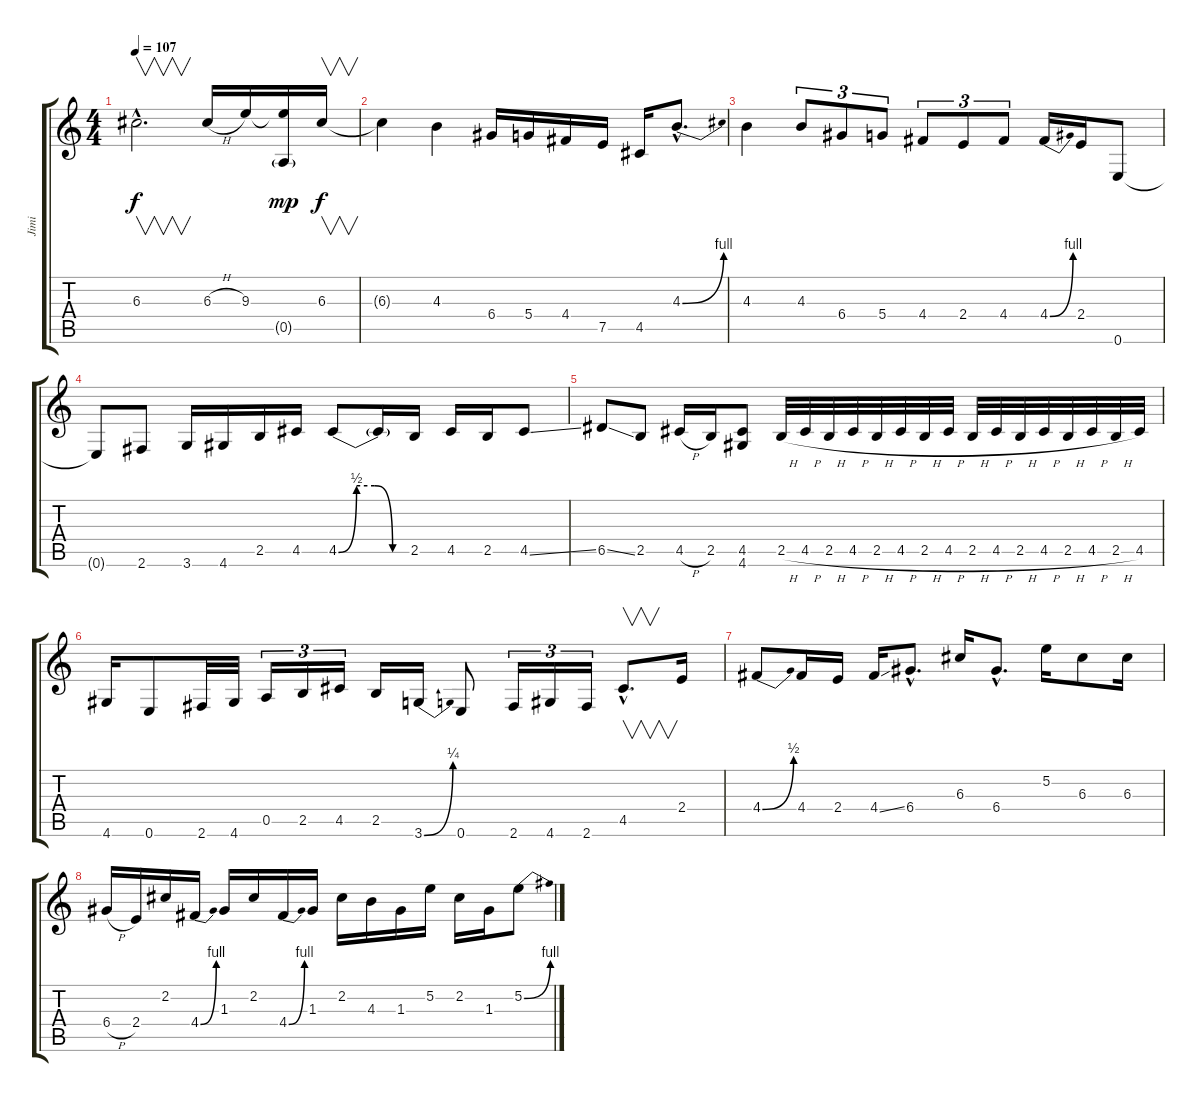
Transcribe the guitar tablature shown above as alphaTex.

\track ("Jimi" "Jimi") {instrument distortionguitar}
\staff {score tabs}
\tuning (E4 B3 G3 D3 A2 E2) {hide}
\ts (4 4)
\tempo 107
\clef g2
\ks c
6.3{hac}.2{v d dy f instrument distortionguitar} 6.3{h}.16 9.3.16 (9.3{t} 0.5{g}).16{dy mp} 6.3.16{v dy f} |
6.3{t}.4 4.3.4 6.4.16 5.4.16 4.4.16 7.5.16 4.5.16 4.3{be (bend 0 0 60 4) hac}.8{d} |
4.3.4 4.3.8{tu (3 2)} 6.4.8{tu (3 2)} 5.4.8{tu (3 2)} 4.4.8{tu (3 2)} 2.4.8{tu (3 2)} 4.4.8{tu (3 2)} 4.4{be (bend 0 0 60 4)}.16 2.4.16 0.6.8 |
0.6{t}.8 2.6.8 3.6.16 4.6.16 2.5.16 4.5.16 4.5{be (custom 0 0 15 2 30 2 45 0 60 0)}.8 4.5{t}.16 2.5.16 4.5.16 2.5.16 4.5{ss}.8 |
6.5{ss}.8 2.5.8 4.5{h}.16 2.5.16 (4.5 4.6).8 2.5{h}.32 4.5{h}.32 2.5{h}.32 4.5{h}.32 2.5{h}.32 4.5{h}.32 2.5{h}.32 4.5{h}.32 2.5{h}.32 4.5{h}.32 2.5{h}.32 4.5{h}.32 2.5{h}.32 4.5{h}.32 2.5{h}.32 4.5.32 |
4.6.16 0.6.8 2.6.32 4.6.32 0.5.16{tu (3 2)} 2.5.16{tu (3 2)} 4.5.16{tu (3 2)} 2.5.16 3.6{be (bend 0 0 60 1)}.16 0.6.8 2.6.16{tu (3 2)} 4.6.16{tu (3 2)} 2.6.16{tu (3 2)} 4.5{hac}.8{v d} 2.4.16 |
4.4{be (bend 0 0 60 2)}.8 4.4.16 2.4.16 4.4{ss}.16 6.4{hac}.8{d} 6.3.16 6.4{hac}.8{d} 5.2.16 6.3.8 6.3.16 |
6.4{h}.16 2.4.16 2.2.16 4.4{be (bend 0 0 60 4)}.16 1.3.16 2.2.16 4.4{be (bend 0 0 60 4)}.16 1.3.16 2.2.16 4.3.16 1.3.16 5.2.16 2.2.16 1.3.16 5.2{be (bend 0 0 60 4)}.8
